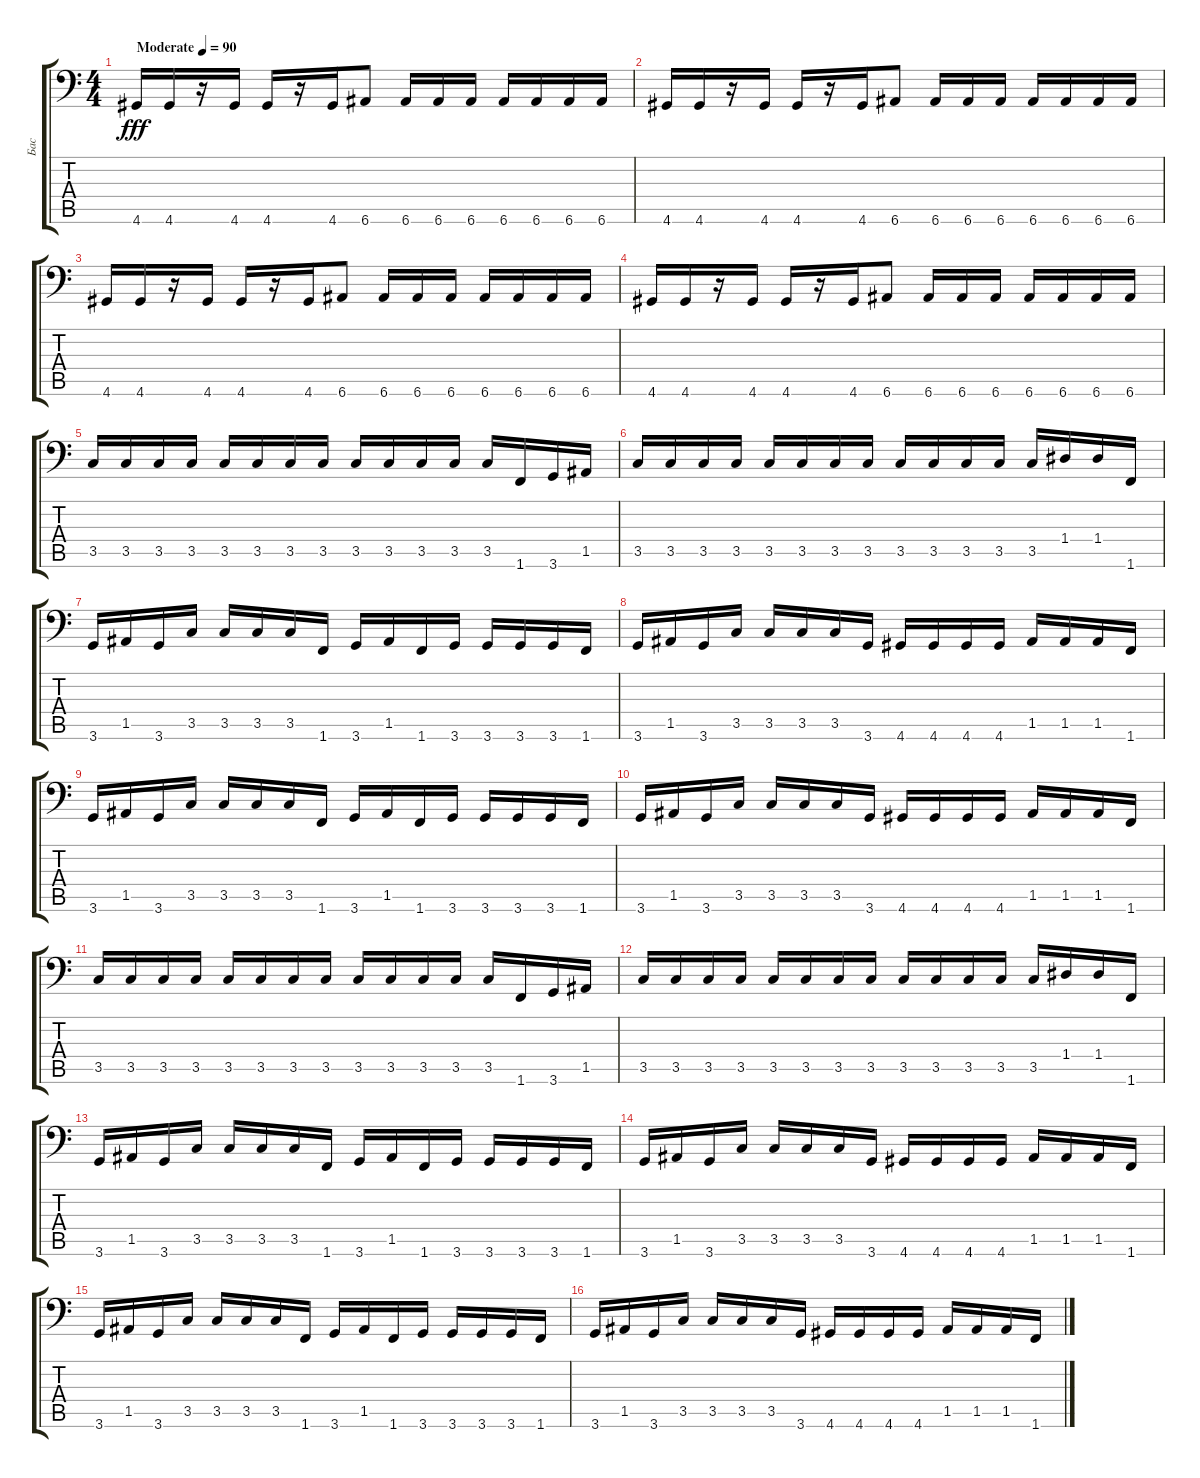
\track ("Бас" "Бас") {instrument electricbassfinger}
\staff {score tabs}
\tuning (E3 B2 G2 D2 A1 E1) {hide}
\ts (4 4)
\tempo (90 "Moderate")
\clef f4
\ks c
4.6.16{dy fff instrument electricbassfinger} 4.6.16 r.16 4.6.16 4.6.16 r.16 4.6.16 6.6.8 6.6.16 6.6.16 6.6.16 6.6.16 6.6.16 6.6.16 6.6.16 |
4.6.16 4.6.16 r.16 4.6.16 4.6.16 r.16 4.6.16 6.6.8 6.6.16 6.6.16 6.6.16 6.6.16 6.6.16 6.6.16 6.6.16 |
4.6.16 4.6.16 r.16 4.6.16 4.6.16 r.16 4.6.16 6.6.8 6.6.16 6.6.16 6.6.16 6.6.16 6.6.16 6.6.16 6.6.16 |
4.6.16 4.6.16 r.16 4.6.16 4.6.16 r.16 4.6.16 6.6.8 6.6.16 6.6.16 6.6.16 6.6.16 6.6.16 6.6.16 6.6.16 |
3.5.16 3.5.16 3.5.16 3.5.16 3.5.16 3.5.16 3.5.16 3.5.16 3.5.16 3.5.16 3.5.16 3.5.16 3.5.16 1.6.16 3.6.16 1.5.16 |
3.5.16 3.5.16 3.5.16 3.5.16 3.5.16 3.5.16 3.5.16 3.5.16 3.5.16 3.5.16 3.5.16 3.5.16 3.5.16 1.4.16 1.4.16 1.6.16 |
3.6.16 1.5.16 3.6.16 3.5.16 3.5.16 3.5.16 3.5.16 1.6.16 3.6.16 1.5.16 1.6.16 3.6.16 3.6.16 3.6.16 3.6.16 1.6.16 |
3.6.16 1.5.16 3.6.16 3.5.16 3.5.16 3.5.16 3.5.16 3.6.16 4.6.16 4.6.16 4.6.16 4.6.16 1.5.16 1.5.16 1.5.16 1.6.16 |
3.6.16 1.5.16 3.6.16 3.5.16 3.5.16 3.5.16 3.5.16 1.6.16 3.6.16 1.5.16 1.6.16 3.6.16 3.6.16 3.6.16 3.6.16 1.6.16 |
3.6.16 1.5.16 3.6.16 3.5.16 3.5.16 3.5.16 3.5.16 3.6.16 4.6.16 4.6.16 4.6.16 4.6.16 1.5.16 1.5.16 1.5.16 1.6.16 |
3.5.16 3.5.16 3.5.16 3.5.16 3.5.16 3.5.16 3.5.16 3.5.16 3.5.16 3.5.16 3.5.16 3.5.16 3.5.16 1.6.16 3.6.16 1.5.16 |
3.5.16 3.5.16 3.5.16 3.5.16 3.5.16 3.5.16 3.5.16 3.5.16 3.5.16 3.5.16 3.5.16 3.5.16 3.5.16 1.4.16 1.4.16 1.6.16 |
3.6.16 1.5.16 3.6.16 3.5.16 3.5.16 3.5.16 3.5.16 1.6.16 3.6.16 1.5.16 1.6.16 3.6.16 3.6.16 3.6.16 3.6.16 1.6.16 |
3.6.16 1.5.16 3.6.16 3.5.16 3.5.16 3.5.16 3.5.16 3.6.16 4.6.16 4.6.16 4.6.16 4.6.16 1.5.16 1.5.16 1.5.16 1.6.16 |
3.6.16 1.5.16 3.6.16 3.5.16 3.5.16 3.5.16 3.5.16 1.6.16 3.6.16 1.5.16 1.6.16 3.6.16 3.6.16 3.6.16 3.6.16 1.6.16 |
3.6.16 1.5.16 3.6.16 3.5.16 3.5.16 3.5.16 3.5.16 3.6.16 4.6.16 4.6.16 4.6.16 4.6.16 1.5.16 1.5.16 1.5.16 1.6.16
